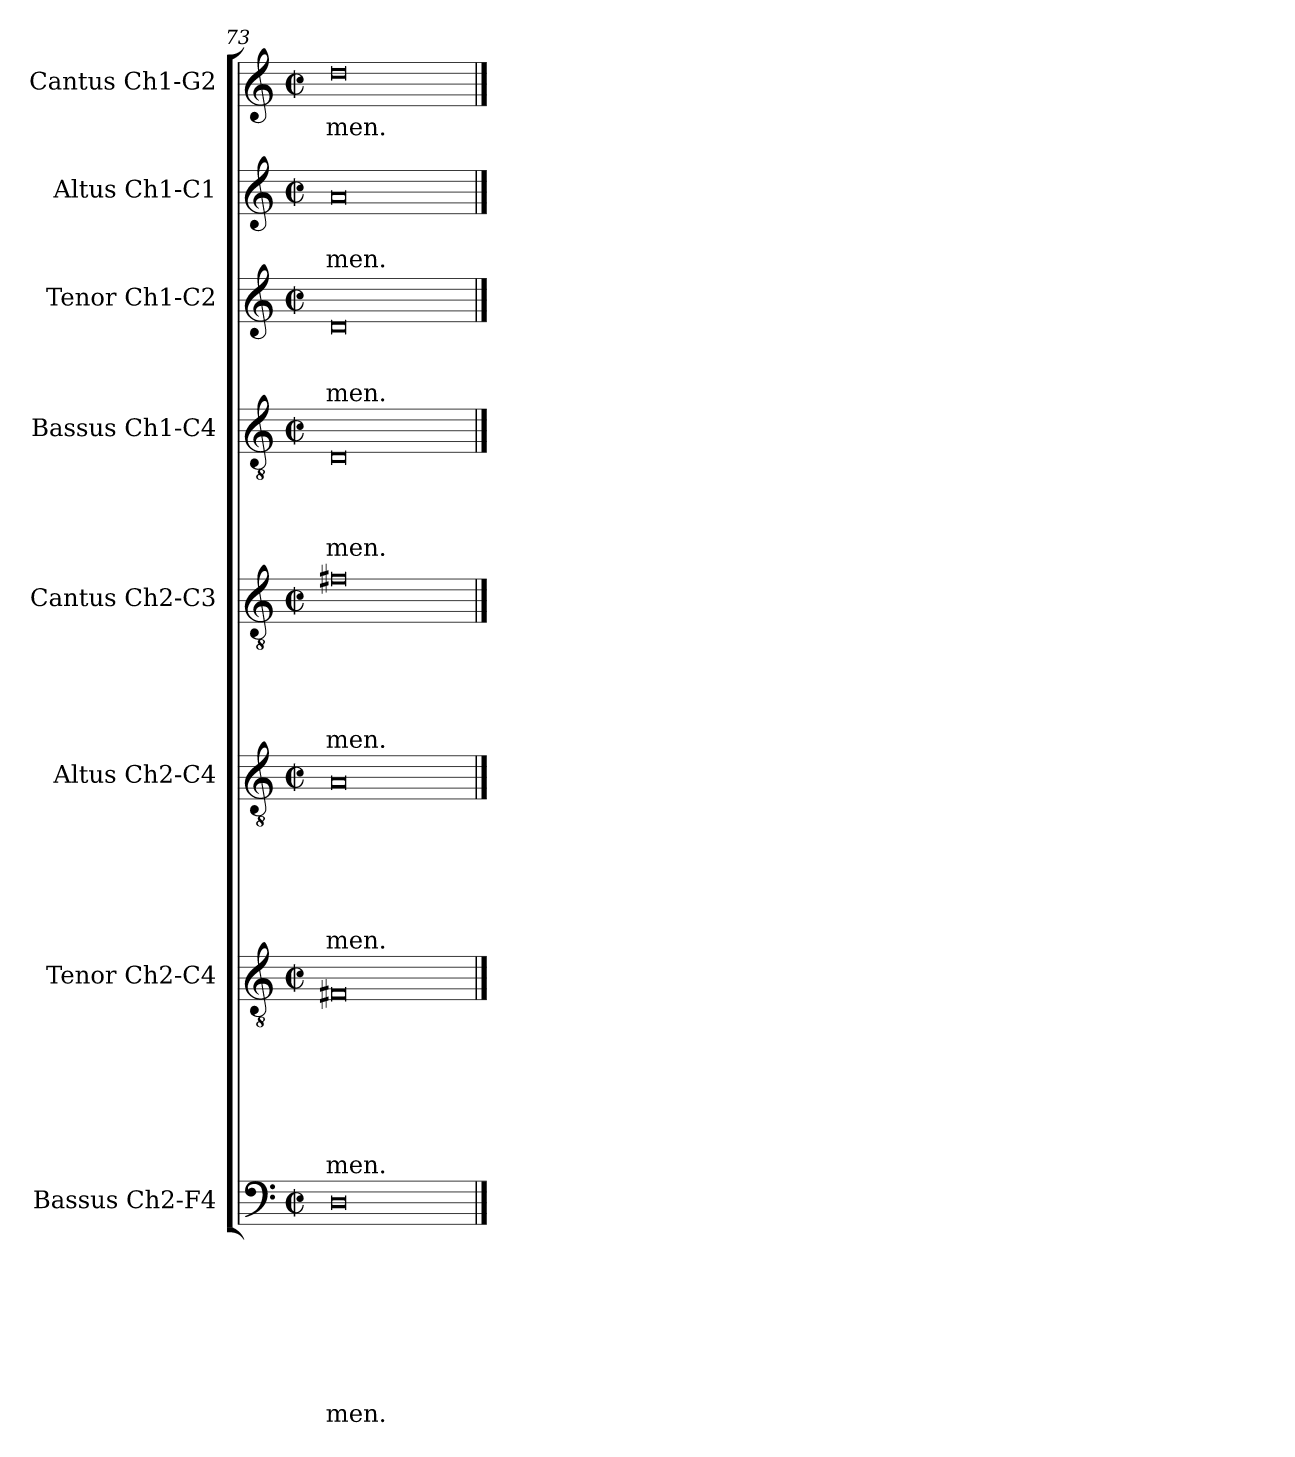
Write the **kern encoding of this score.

**kern	**text	**text	**text	**text	**text	**text	**text	**text	**kern	**text	**text	**text	**text	**text	**text	**text	**kern	**text	**text	**text	**text	**text	**text	**kern	**text	**text	**text	**text	**text	**kern	**text	**text	**text	**text	**kern	**text	**text	**text	**kern	**text	**text	**kern	**text
*part8	*part8	*part8	*part8	*part8	*part8	*part8	*part8	*part8	*part7	*part7	*part7	*part7	*part7	*part7	*part7	*part7	*part6	*part6	*part6	*part6	*part6	*part6	*part6	*part5	*part5	*part5	*part5	*part5	*part5	*part4	*part4	*part4	*part4	*part4	*part3	*part3	*part3	*part3	*part2	*part2	*part2	*part1	*part1
*staff8	*staff8	*staff8	*staff8	*staff8	*staff8	*staff8	*staff8	*staff8	*staff7	*staff7	*staff7	*staff7	*staff7	*staff7	*staff7	*staff7	*staff6	*staff6	*staff6	*staff6	*staff6	*staff6	*staff6	*staff5	*staff5	*staff5	*staff5	*staff5	*staff5	*staff4	*staff4	*staff4	*staff4	*staff4	*staff3	*staff3	*staff3	*staff3	*staff2	*staff2	*staff2	*staff1	*staff1
*I"Bassus Ch2-F4	*	*	*	*	*	*	*	*	*I"Tenor Ch2-C4	*	*	*	*	*	*	*	*I"Altus Ch2-C4	*	*	*	*	*	*	*I"Cantus Ch2-C3	*	*	*	*	*	*I"Bassus Ch1-C4	*	*	*	*	*I"Tenor Ch1-C2	*	*	*	*I"Altus Ch1-C1	*	*	*I"Cantus Ch1-G2	*
*I'B2	*	*	*	*	*	*	*	*	*I'T2	*	*	*	*	*	*	*	*I'A2	*	*	*	*	*	*	*I'C2	*	*	*	*	*	*I'B	*	*	*	*	*I'T	*	*	*	*I'A	*	*	*I'C	*
*clefF4	*	*	*	*	*	*	*	*	*clefGv2	*	*	*	*	*	*	*	*clefGv2	*	*	*	*	*	*	*clefGv2	*	*	*	*	*	*clefGv2	*	*	*	*	*clefG2	*	*	*	*clefG2	*	*	*clefG2	*
*k[]	*	*	*	*	*	*	*	*	*k[]	*	*	*	*	*	*	*	*k[]	*	*	*	*	*	*	*k[]	*	*	*	*	*	*k[]	*	*	*	*	*k[]	*	*	*	*k[]	*	*	*k[]	*
*C:	*	*	*	*	*	*	*	*	*C:	*	*	*	*	*	*	*	*C:	*	*	*	*	*	*	*C:	*	*	*	*	*	*C:	*	*	*	*	*C:	*	*	*	*C:	*	*	*C:	*
*M2/2	*	*	*	*	*	*	*	*	*M2/2	*	*	*	*	*	*	*	*M2/2	*	*	*	*	*	*	*M2/2	*	*	*	*	*	*M2/2	*	*	*	*	*M2/2	*	*	*	*M2/2	*	*	*M2/2	*
*met(c|)	*	*	*	*	*	*	*	*	*met(c|)	*	*	*	*	*	*	*	*met(c|)	*	*	*	*	*	*	*met(c|)	*	*	*	*	*	*met(c|)	*	*	*	*	*met(c|)	*	*	*	*met(c|)	*	*	*met(c|)	*
=73	=73	=73	=73	=73	=73	=73	=73	=73	=73	=73	=73	=73	=73	=73	=73	=73	=73	=73	=73	=73	=73	=73	=73	=73	=73	=73	=73	=73	=73	=73	=73	=73	=73	=73	=73	=73	=73	=73	=73	=73	=73	=73	=73
!	!	!	!	!	!	!	!	!LO:LY:b	!	!	!	!	!	!	!	!LO:LY:b	!	!	!	!	!	!	!LO:LY:b	!	!	!	!	!	!LO:LY:b	!	!	!	!	!LO:LY:b	!	!	!	!LO:LY:b	!	!	!LO:LY:b	!	!LO:LY:b
0D	.	.	.	.	.	.	.	-men.	0F#X	.	.	.	.	.	.	-men.	0A	.	.	.	.	.	-men.	0f#X	.	.	.	.	-men.	0D	.	.	.	-men.	0d	.	.	-men.	0a	.	-men.	0dd	-men.
==	==	==	==	==	==	==	==	==	==	==	==	==	==	==	==	==	==	==	==	==	==	==	==	==	==	==	==	==	==	==	==	==	==	==	==	==	==	==	==	==	==	==	==
*-	*-	*-	*-	*-	*-	*-	*-	*-	*-	*-	*-	*-	*-	*-	*-	*-	*-	*-	*-	*-	*-	*-	*-	*-	*-	*-	*-	*-	*-	*-	*-	*-	*-	*-	*-	*-	*-	*-	*-	*-	*-	*-	*-
